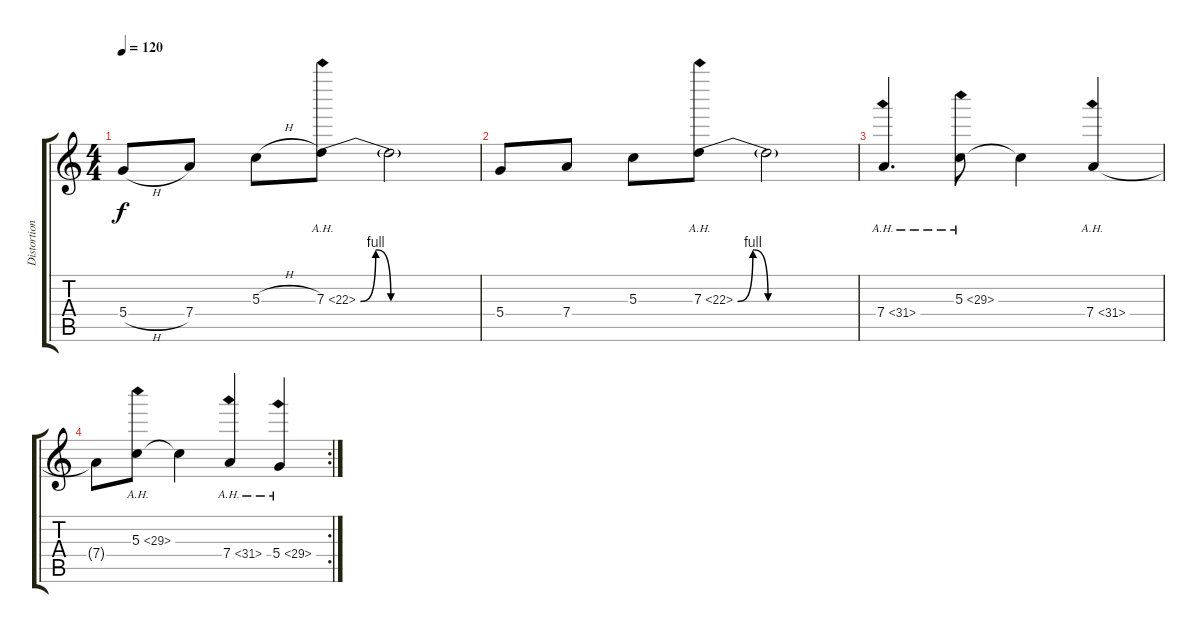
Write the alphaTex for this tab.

\track ("Distortion Guitar" "Distortion") {instrument distortionguitar}
\staff {score tabs}
\tuning (E4 B3 G3 D3 A2 E2) {hide}
\ts (4 4)
\tempo 120
\clef g2
\ks c
5.4{h}.8{dy f instrument distortionguitar} 7.4.8 5.3{h}.8 7.3{be (bendrelease 0 0 30 4 30 4 60 0) ah 15}.8 7.3{be (hold 0 0 60 0) t}.2 |
5.4.8 7.4.8 5.3.8 7.3{be (bendrelease 0 0 30 4 30 4 60 0) ah 15}.8 7.3{be (hold 0 0 60 0) t}.2 |
7.4{ah 24}.4{d} 5.3{ah 24}.8 5.3{t}.4 7.4{ah 24}.4 |
\rc 2
7.4{t}.8 5.3{ah 24}.8 5.3{t}.4 7.4{ah 24}.4 5.4{ah 24}.4
